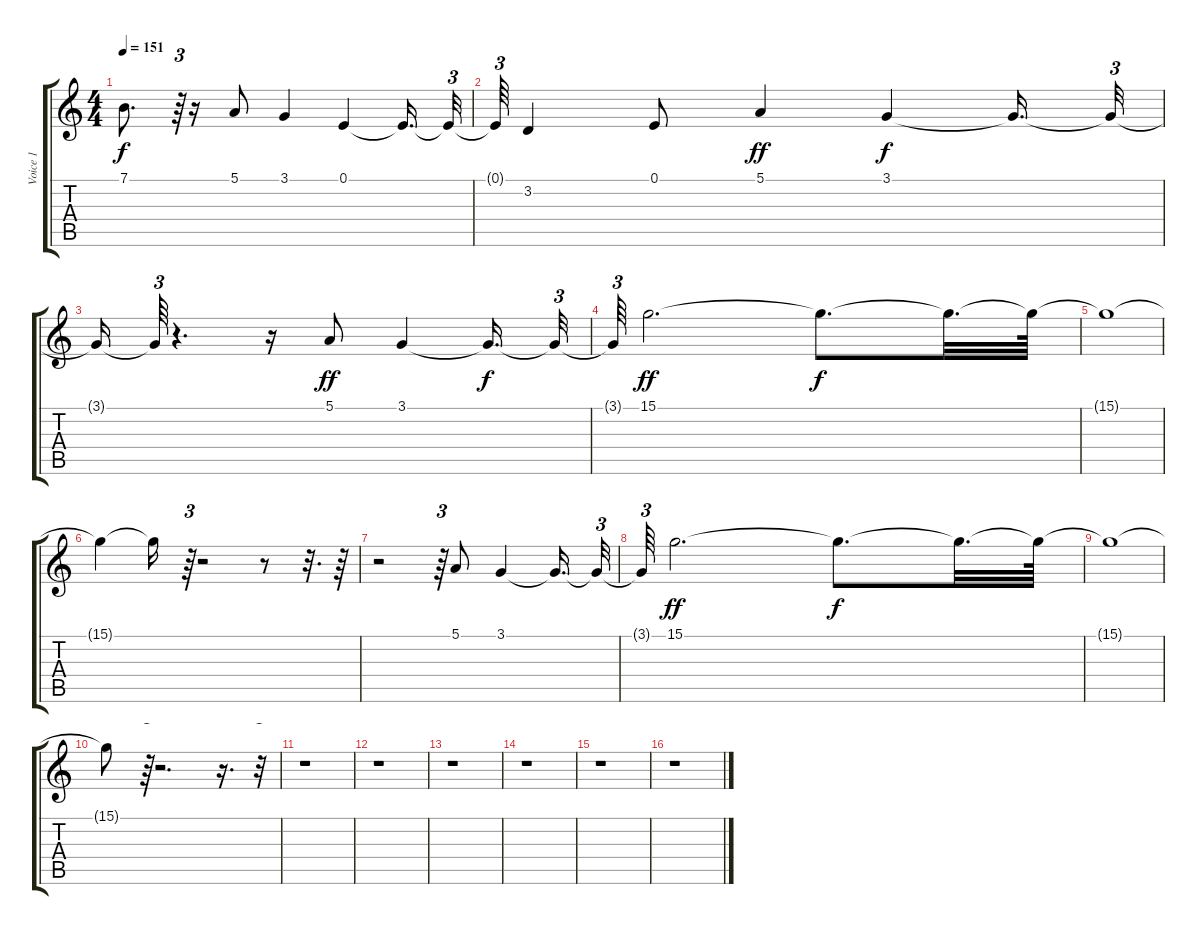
\track ("Voice 1" "Voice 1") {instrument stringensemble2}
\staff {score tabs}
\tuning (E4 B3 G3 D3 A2 E2) {hide}
\ts (4 4)
\tempo 151
\clef g2
\ks c
7.1{t}.8{d dy f} r.64{tu (3 2)} r.16 5.1.8 3.1.4 0.1.4 0.1{t}.16{d} 0.1{t}.32{tu (3 2)} |
0.1{t}.64{tu (3 2)} 3.2.4 0.1.8 5.1.4{dy ff} 3.1.4{dy f} 3.1{t}.16{d} 3.1{t}.32{tu (3 2)} |
3.1{t}.16 3.1{t}.64{tu (3 2)} r.4{d} r.16 5.1.8{dy ff} 3.1.4 3.1{t}.16{d dy f} 3.1{t}.32{tu (3 2)} |
3.1{t}.64{tu (3 2)} 15.1.2{d dy ff} 15.1{t}.8{d dy f} 15.1{t}.32{d} 15.1{t}.64 |
15.1{t}.1 |
15.1{t}.4 15.1{t}.16 r.64{tu (3 2)} r.2 r.8 r.32{d} r.64 |
r.2 r.64{tu (3 2)} 5.1.8 3.1.4 3.1{t}.16{d} 3.1{t}.32{tu (3 2)} |
3.1{t}.64{tu (3 2)} 15.1.2{d dy ff} 15.1{t}.8{d dy f} 15.1{t}.32{d} 15.1{t}.64 |
15.1{t}.1 |
15.1{t}.8 r.64{tu (3 2)} r.2{d} r.16{d} r.32{tu (3 2)} |
r.1 |
r.1 |
r.1 |
r.1 |
r.1 |
r.1
